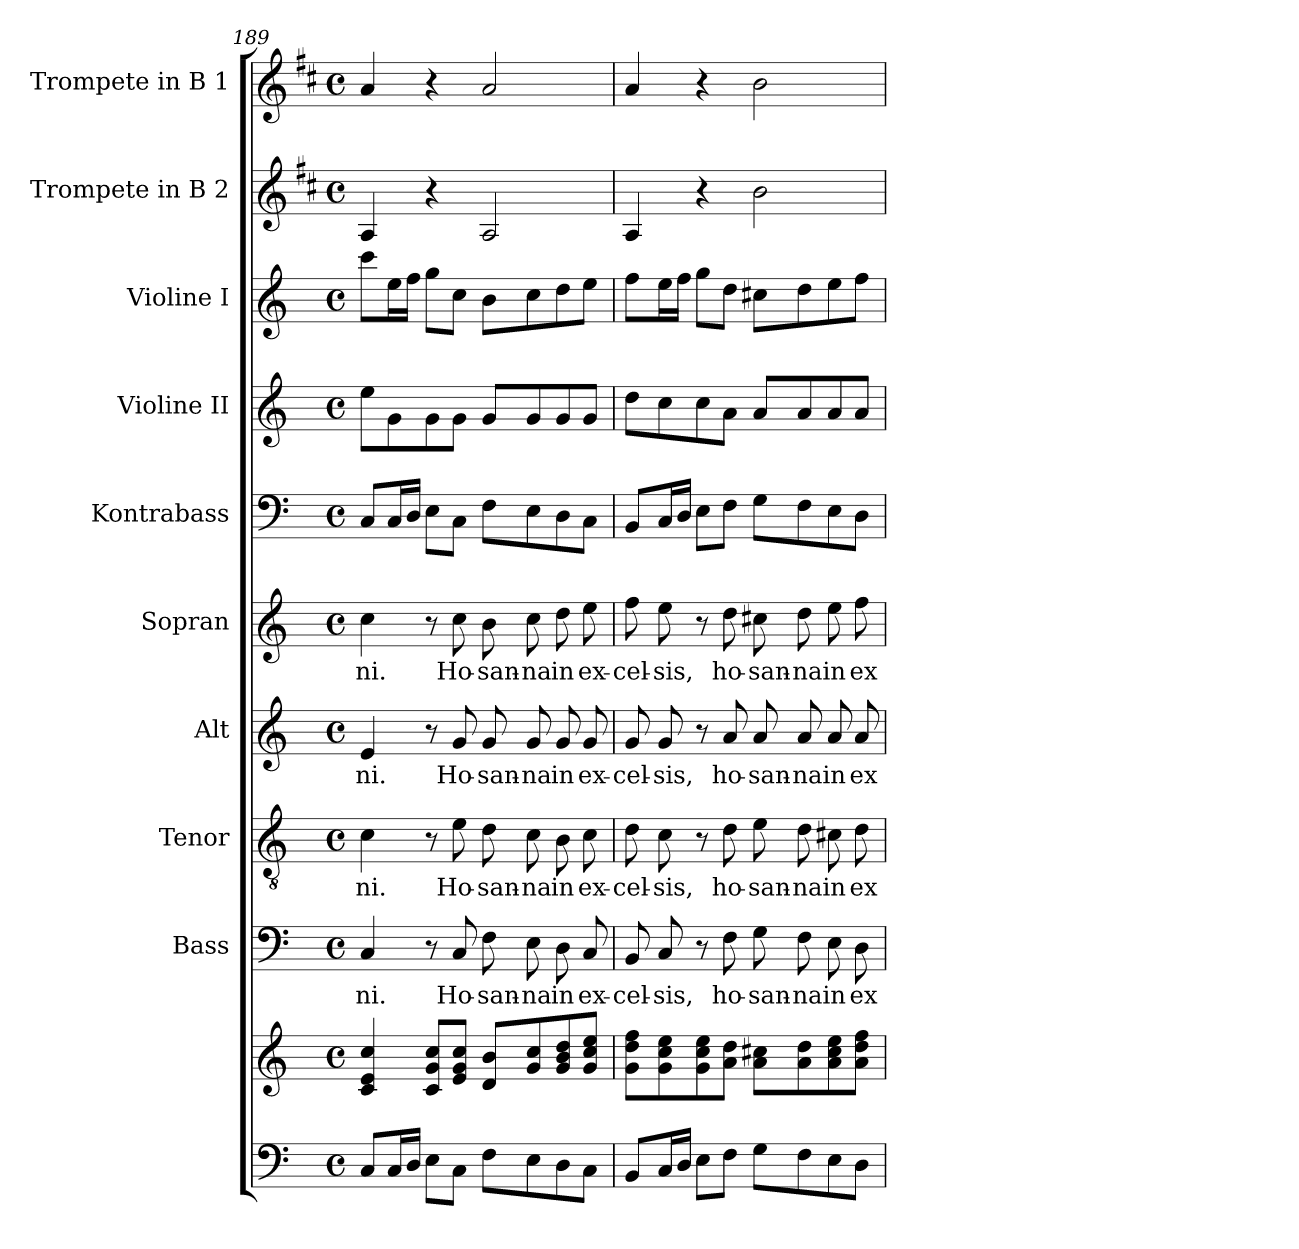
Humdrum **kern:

**kern	**kern	**kern	**text	**kern	**text	**kern	**text	**kern	**text	**kern	**kern	**kern	**kern	**kern
*part10	*part10	*part9	*part9	*part8	*part8	*part7	*part7	*part6	*part6	*part5	*part4	*part3	*part2	*part1
*staff11	*staff10	*staff9	*staff9	*staff8	*staff8	*staff7	*staff7	*staff6	*staff6	*staff5	*staff4	*staff3	*staff2	*staff1
*	*	*I"Bass	*	*I"Tenor	*	*I"Alt	*	*I"Sopran	*	*I"Kontrabass	*I"Violine II	*I"Violine I	*I"Trompete in B 2	*I"Trompete in B 1
*	*	*I'B.	*	*I'T.	*	*I'A.	*	*I'S.	*	*I'Kb.	*I'Vl. II	*I'Vl. I	*I'Tr. 2	*I'Tr. 1
*clefF4	*clefG2	*clefF4	*	*clefGv2	*	*clefG2	*	*clefG2	*	*clefF4	*clefG2	*clefG2	*clefG2	*clefG2
*	*	*	*	*	*	*	*	*	*	*ITrd7c12	*	*	*ITrd1c2	*ITrd1c2
*k[]	*k[]	*k[]	*	*k[]	*	*k[]	*	*k[]	*	*k[]	*k[]	*k[]	*k[]	*k[]
*C:	*C:	*C:	*	*C:	*	*C:	*	*C:	*	*C:	*C:	*C:	*C:	*C:
*M4/4	*M4/4	*M4/4	*	*M4/4	*	*M4/4	*	*M4/4	*	*M4/4	*M4/4	*M4/4	*M4/4	*M4/4
*met(c)	*met(c)	*met(c)	*	*met(c)	*	*met(c)	*	*met(c)	*	*met(c)	*met(c)	*met(c)	*met(c)	*met(c)
=189	=189	=189	=189	=189	=189	=189	=189	=189	=189	=189	=189	=189	=189	=189
!	!	!	!LO:LY:b	!	!LO:LY:b	!	!LO:LY:b	!	!LO:LY:b	!	!	!	!	!
8C/L	4c/ 4e/ 4cc/	4C/	-ni.	4c\	-ni.	4e/	-ni.	4cc\	-ni.	8CC/L	8ee\L	8ccc\L	4G/	4g/
16C/L	.	.	.	.	.	.	.	.	.	16CC/L	8g\	16ee\L	.	.
16D/JJ	.	.	.	.	.	.	.	.	.	16DD/JJ	.	16ff\JJ	.	.
8E\L	8c/ 8g/ 8cc/L	8r	.	8r	.	8r	.	8r	.	8EE\L	8g\	8gg\L	4r	4r
!	!	!	!LO:LY:b	!	!LO:LY:b	!	!LO:LY:b	!	!LO:LY:b	!	!	!	!	!
8C\J	8e/ 8g/ 8cc/J	8C/	Ho-	8e\	Ho-	8g/	Ho-	8cc\	Ho-	8CC\J	8g\J	8cc\J	.	.
!	!	!	!LO:LY:b	!	!LO:LY:b	!	!LO:LY:b	!	!LO:LY:b	!	!	!	!	!
8F\L	8d/ 8b/L	8F\	-san-	8d\	-san-	8g/	-san-	8b\	-san-	8FF\L	8g/L	8b\L	2G/	2g/
!	!	!	!LO:LY:b	!	!LO:LY:b	!	!LO:LY:b	!	!LO:LY:b	!	!	!	!	!
8E\	8g/ 8cc/	8E\	-na	8c\	-na	8g/	-na	8cc\	-na	8EE\	8g/	8cc\	.	.
!	!	!	!LO:LY:b	!	!LO:LY:b	!	!LO:LY:b	!	!LO:LY:b	!	!	!	!	!
8D\	8g/ 8b/ 8dd/	8D\	in	8B\	in	8g/	in	8dd\	in	8DD\	8g/	8dd\	.	.
!	!	!	!LO:LY:b	!	!LO:LY:b	!	!LO:LY:b	!	!LO:LY:b	!	!	!	!	!
8C\J	8g/ 8cc/ 8ee/J	8C/	ex-	8c\	ex-	8g/	ex-	8ee\	ex-	8CC\J	8g/J	8ee\J	.	.
!!LO:PB:g=z
=190	=190	=190	=190	=190	=190	=190	=190	=190	=190	=190	=190	=190	=190	=190
!	!	!	!LO:LY:b	!	!LO:LY:b	!	!LO:LY:b	!	!LO:LY:b	!	!	!	!	!
8BB/L	8g\ 8dd\ 8ff\L	8BB/	-cel-	8d\	-cel-	8g/	-cel-	8ff\	-cel-	8BBB/L	8dd\L	8ff\L	4G/	4g/
!	!	!	!LO:LY:b	!	!LO:LY:b	!	!LO:LY:b	!	!LO:LY:b	!	!	!	!	!
16C/L	8g\ 8cc\ 8ee\	8C/	-sis,	8c\	-sis,	8g/	-sis,	8ee\	-sis,	16CC/L	8cc\	16ee\L	.	.
16D/JJ	.	.	.	.	.	.	.	.	.	16DD/JJ	.	16ff\JJ	.	.
8E\L	8g\ 8cc\ 8ee\	8r	.	8r	.	8r	.	8r	.	8EE\L	8cc\	8gg\L	4r	4r
!	!	!	!LO:LY:b	!	!LO:LY:b	!	!LO:LY:b	!	!LO:LY:b	!	!	!	!	!
8F\J	8a\ 8dd\J	8F\	ho-	8d\	ho-	8a/	ho-	8dd\	ho-	8FF\J	8a\J	8dd\J	.	.
!	!	!	!LO:LY:b	!	!LO:LY:b	!	!LO:LY:b	!	!LO:LY:b	!	!	!	!	!
8G\L	8a\ 8cc#X\L	8G\	-san-	8e\	-san-	8a/	-san-	8cc#X\	-san-	8GG\L	8a/L	8cc#X\L	2a\	2a\
!	!	!	!LO:LY:b	!	!LO:LY:b	!	!LO:LY:b	!	!LO:LY:b	!	!	!	!	!
8F\	8a\ 8dd\	8F\	-na	8d\	-na	8a/	-na	8dd\	-na	8FF\	8a/	8dd\	.	.
!	!	!	!LO:LY:b	!	!LO:LY:b	!	!LO:LY:b	!	!LO:LY:b	!	!	!	!	!
8E\	8a\ 8cc#\ 8ee\	8E\	in	8c#X\	in	8a/	in	8ee\	in	8EE\	8a/	8ee\	.	.
!	!	!	!LO:LY:b	!	!LO:LY:b	!	!LO:LY:b	!	!LO:LY:b	!	!	!	!	!
8D\J	8a\ 8dd\ 8ff\J	8D\	ex-	8d\	ex-	8a/	ex-	8ff\	ex-	8DD\J	8a/J	8ff\J	.	.
=	=	=	=	=	=	=	=	=	=	=	=	=	=	=
*-	*-	*-	*-	*-	*-	*-	*-	*-	*-	*-	*-	*-	*-	*-
